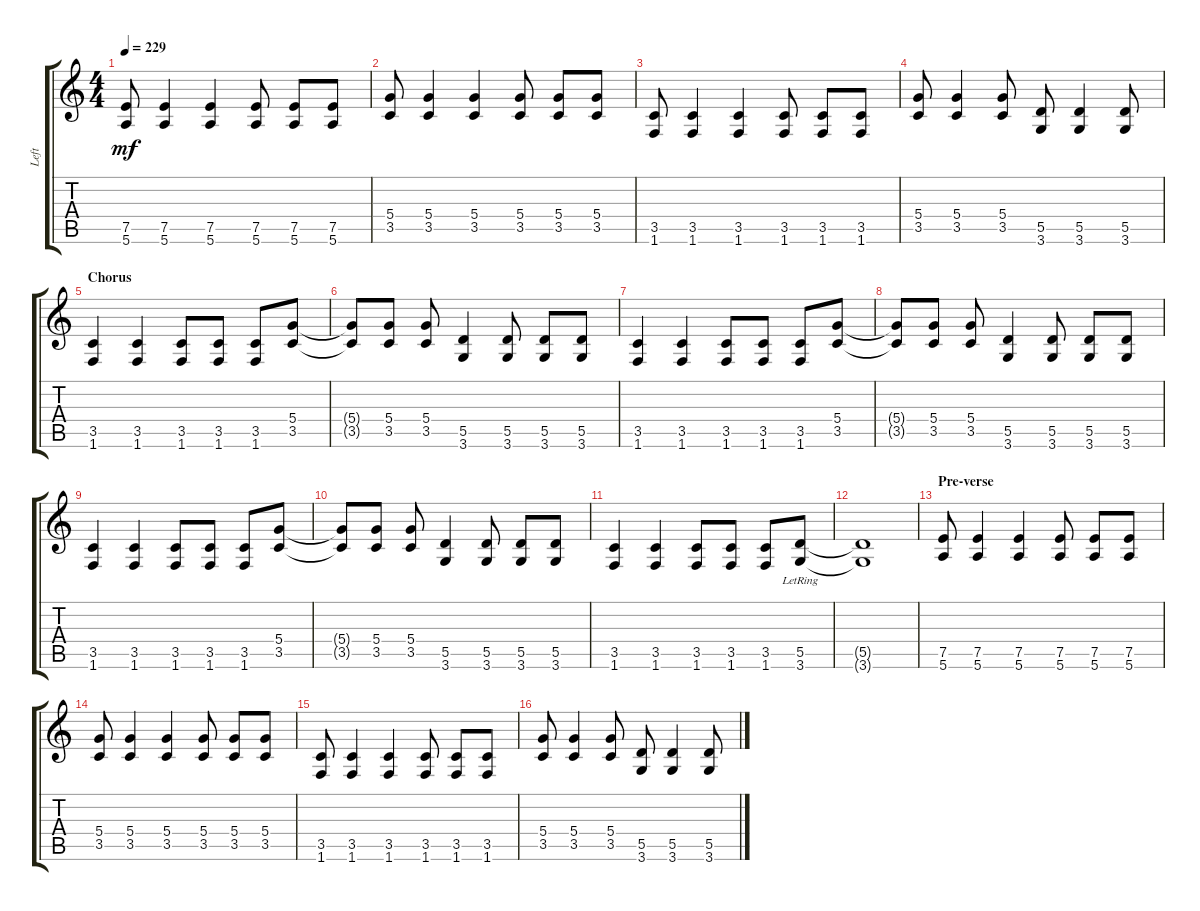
\track ("Left" "Left") {instrument distortionguitar}
\staff {score tabs}
\tuning (E4 B3 G3 D3 A2 E2) {hide}
\ts (4 4)
\tempo 229
\clef g2
\ks c
(7.5 5.6).8{dy mf} (7.5 5.6).4 (7.5 5.6).4 (7.5 5.6).8 (7.5 5.6).8 (7.5 5.6).8 |
(5.4 3.5).8 (5.4 3.5).4 (5.4 3.5).4 (5.4 3.5).8 (5.4 3.5).8 (5.4 3.5).8 |
(3.5 1.6).8 (3.5 1.6).4 (3.5 1.6).4 (3.5 1.6).8 (3.5 1.6).8 (3.5 1.6).8 |
(5.4 3.5).8 (5.4 3.5).4 (5.4 3.5).8 (5.5 3.6).8 (5.5 3.6).4 (5.5 3.6).8 |
\section ("" "Chorus")
(3.5 1.6).4 (3.5 1.6).4 (3.5 1.6).8 (3.5 1.6).8 (3.5 1.6).8 (5.4 3.5).8 |
(5.4{t} 3.5{t}).8 (5.4 3.5).8 (5.4 3.5).8 (5.5 3.6).4 (5.5 3.6).8 (5.5 3.6).8 (5.5 3.6).8 |
(3.5 1.6).4 (3.5 1.6).4 (3.5 1.6).8 (3.5 1.6).8 (3.5 1.6).8 (5.4 3.5).8 |
(5.4{t} 3.5{t}).8 (5.4 3.5).8 (5.4 3.5).8 (5.5 3.6).4 (5.5 3.6).8 (5.5 3.6).8 (5.5 3.6).8 |
(3.5 1.6).4 (3.5 1.6).4 (3.5 1.6).8 (3.5 1.6).8 (3.5 1.6).8 (5.4 3.5).8 |
(5.4{t} 3.5{t}).8 (5.4 3.5).8 (5.4 3.5).8 (5.5 3.6).4 (5.5 3.6).8 (5.5 3.6).8 (5.5 3.6).8 |
(3.5 1.6).4 (3.5 1.6).4 (3.5 1.6).8 (3.5 1.6).8 (3.5 1.6).8 (5.5{lr} 3.6{lr}).8 |
(5.5{t} 3.6{t}).1 |
\section ("" "Pre-verse")
(7.5 5.6).8 (7.5 5.6).4 (7.5 5.6).4 (7.5 5.6).8 (7.5 5.6).8 (7.5 5.6).8 |
(5.4 3.5).8 (5.4 3.5).4 (5.4 3.5).4 (5.4 3.5).8 (5.4 3.5).8 (5.4 3.5).8 |
(3.5 1.6).8 (3.5 1.6).4 (3.5 1.6).4 (3.5 1.6).8 (3.5 1.6).8 (3.5 1.6).8 |
(5.4 3.5).8 (5.4 3.5).4 (5.4 3.5).8 (5.5 3.6).8 (5.5 3.6).4 (5.5 3.6).8
